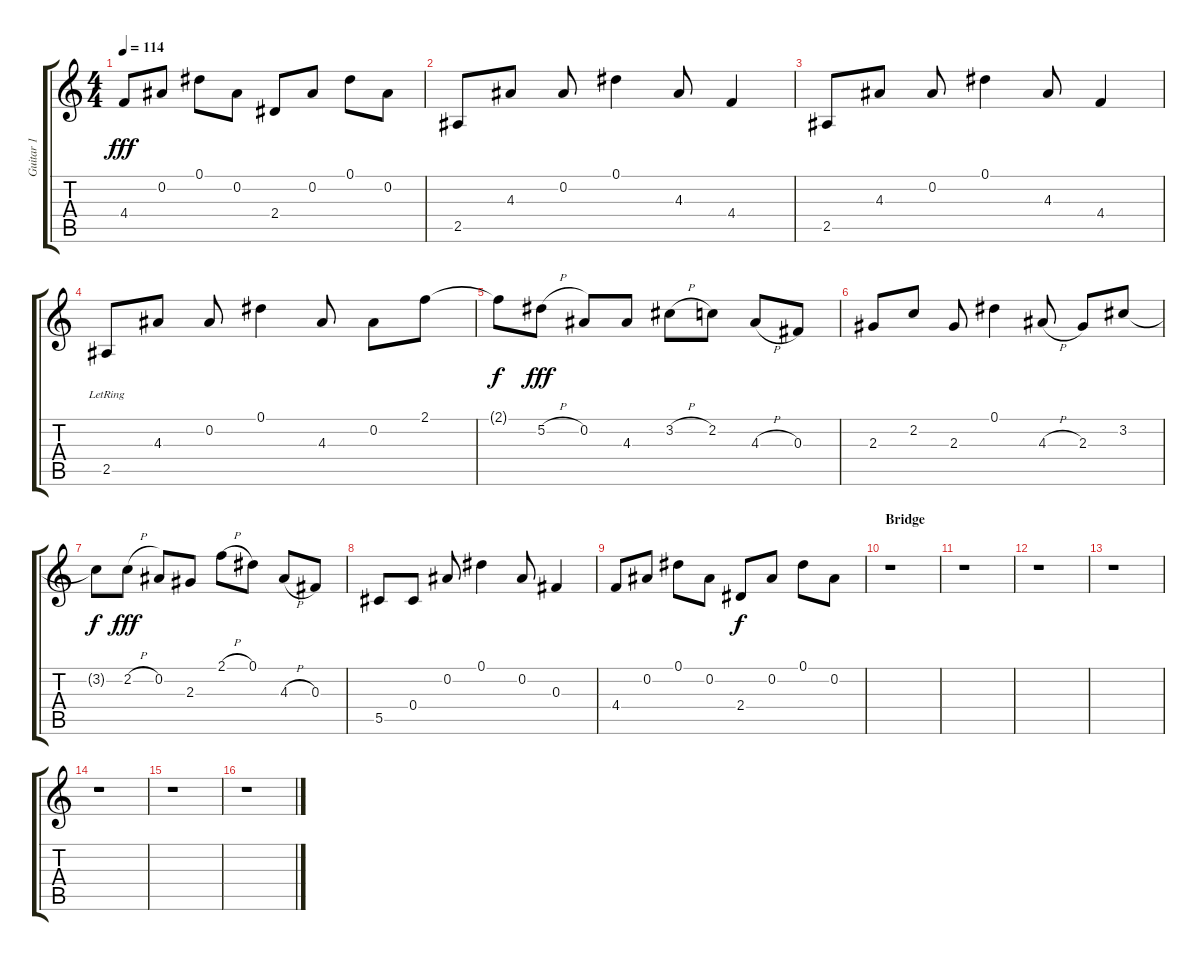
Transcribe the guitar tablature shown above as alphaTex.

\track ("Guitar 1" "Guitar 1") {instrument acousticguitarsteel}
\staff {score tabs}
\tuning (Eb4 Bb3 Gb3 Db3 Ab2 Eb2) {hide}
\ts (4 4)
\tempo 114
\clef g2
\ks c
4.4.8{dy fff} 0.2.8 0.1.8 0.2.8 2.4.8 0.2.8 0.1.8 0.2.8 |
2.5.8 4.3.8 0.2.8 0.1.4 4.3.8 4.4.4 |
2.5.8 4.3.8 0.2.8 0.1.4 4.3.8 4.4.4 |
2.5{lr}.8 4.3.8 0.2.8 0.1.4 4.3.8 0.2.8 2.1.8 |
2.1{t}.8{dy f} 5.2{h}.8{dy fff} 0.2.8 4.3.8 3.2{h}.8 2.2.8 4.3{h}.8 0.3.8 |
2.3.8 2.2.8 2.3.8 0.1.4 4.3{h}.8 2.3.8 3.2.8 |
3.2{t}.8{dy f} 2.2{h}.8{dy fff} 0.2.8 2.3.8 2.1{h}.8 0.1.8 4.3{h}.8 0.3.8 |
5.5.8 0.4.8 0.2.8 0.1.4 0.2.8 0.3.4 |
4.4.8 0.2.8 0.1.8 0.2.8 2.4.8{dy f} 0.2.8 0.1.8 0.2.8 |
\section ("" "Bridge")
r.1 |
r.1 |
r.1 |
r.1 |
r.1 |
r.1 |
r.1
